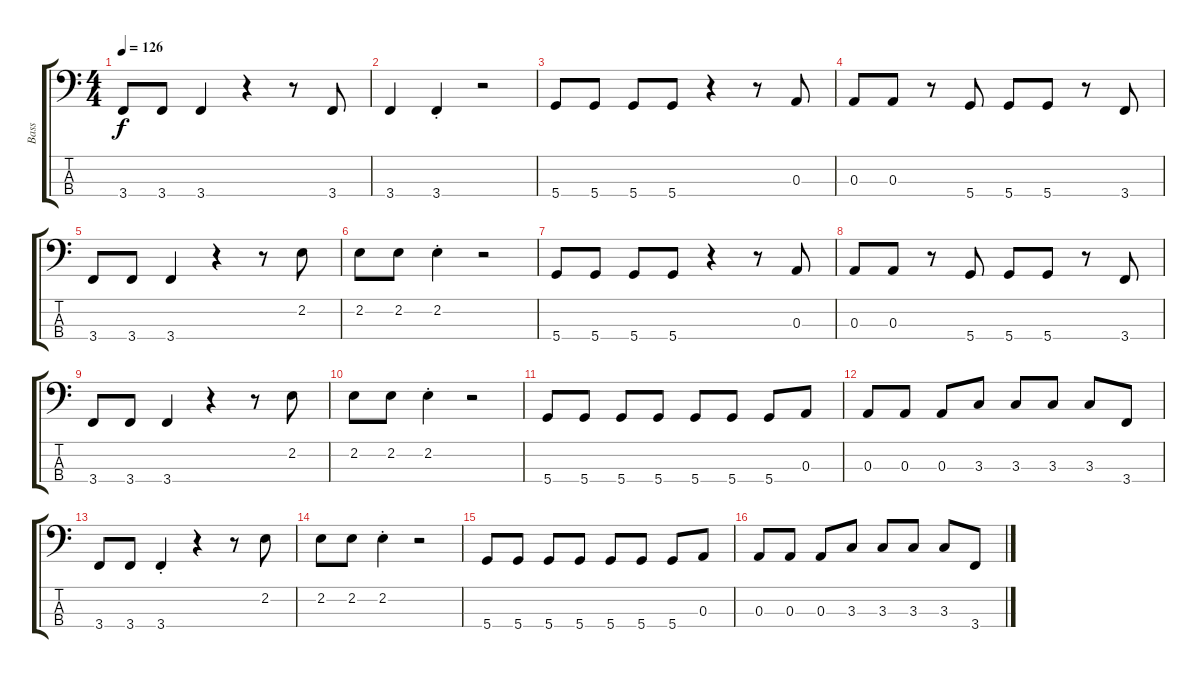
\track ("Bass" "Bass") {instrument electricbassfinger}
\staff {score tabs}
\tuning (G2 D2 A1 D1) {hide}
\ts (4 4)
\tempo 126
\clef f4
\ks c
3.4.8{dy f} 3.4.8 3.4.4 r.4 r.8 3.4.8 |
3.4.4 3.4{st}.4 r.2 |
5.4.8 5.4.8 5.4.8 5.4.8 r.4 r.8 0.3.8 |
0.3.8 0.3.8 r.8 5.4.8 5.4.8 5.4.8 r.8 3.4.8 |
3.4.8 3.4.8 3.4.4 r.4 r.8 2.2.8 |
2.2.8 2.2.8 2.2{st}.4 r.2 |
5.4.8 5.4.8 5.4.8 5.4.8 r.4 r.8 0.3.8 |
0.3.8 0.3.8 r.8 5.4.8 5.4.8 5.4.8 r.8 3.4.8 |
3.4.8 3.4.8 3.4.4 r.4 r.8 2.2.8 |
2.2.8 2.2.8 2.2{st}.4 r.2 |
5.4.8 5.4.8 5.4.8 5.4.8 5.4.8 5.4.8 5.4.8 0.3.8 |
0.3.8 0.3.8 0.3.8 3.3.8 3.3.8 3.3.8 3.3.8 3.4.8 |
3.4.8 3.4.8 3.4{st}.4 r.4 r.8 2.2.8 |
2.2.8 2.2.8 2.2{st}.4 r.2 |
5.4.8 5.4.8 5.4.8 5.4.8 5.4.8 5.4.8 5.4.8 0.3.8 |
0.3.8 0.3.8 0.3.8 3.3.8 3.3.8 3.3.8 3.3.8 3.4.8
